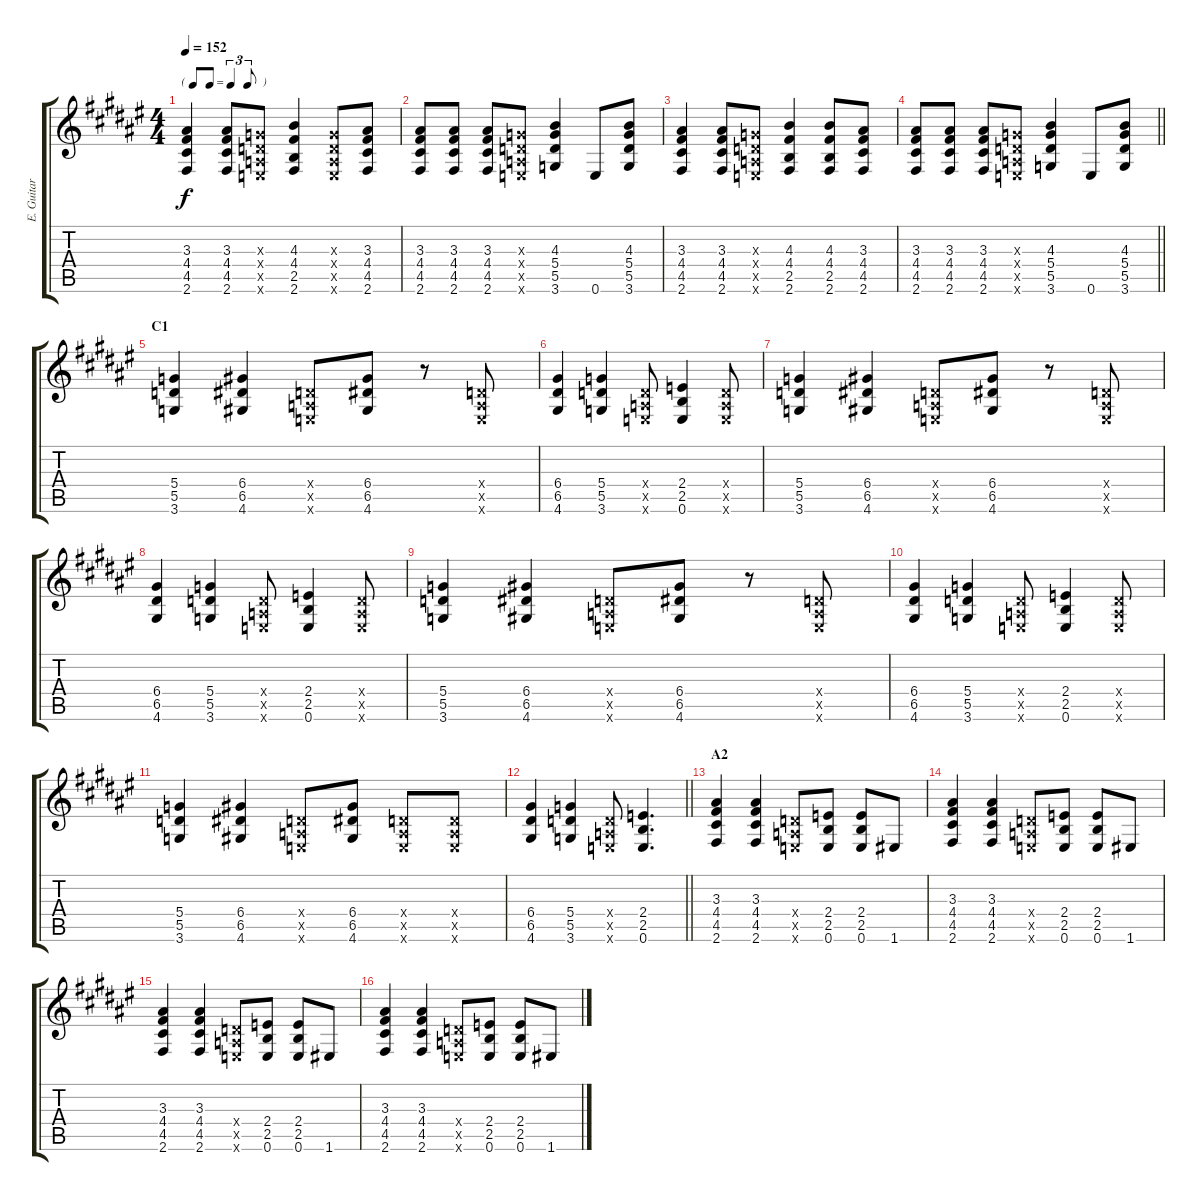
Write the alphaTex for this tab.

\track ("E. Guitar III" "E. Guitar ") {instrument overdrivenguitar}
\staff {score tabs}
\tuning (E4 B3 G3 D3 A2 E2) {hide}
\ts (4 4)
\tf triplet8th
\tempo 152
\clef g2
\ks f#
(3.3 4.4 4.5 2.6).4{dy f} (3.3 4.4 4.5 2.6).8 (0.3{x} 0.4{x} 0.5{x} 0.6{x}).8 (4.3 4.4 2.5 2.6).4 (0.3{x} 0.4{x} 0.5{x} 0.6{x}).8 (3.3 4.4 4.5 2.6).8 |
(3.3 4.4 4.5 2.6).8 (3.3 4.4 4.5 2.6).8 (3.3 4.4 4.5 2.6).8 (0.3{x} 0.4{x} 0.5{x} 0.6{x}).8 (4.3 5.4 5.5 3.6).4 0.6.8 (4.3 5.4 5.5 3.6).8 |
(3.3 4.4 4.5 2.6).4 (3.3 4.4 4.5 2.6).8 (0.3{x} 0.4{x} 0.5{x} 0.6{x}).8 (4.3 4.4 2.5 2.6).4 (4.3 4.4 2.5 2.6).8 (3.3 4.4 4.5 2.6).8 |
\barLineRight lightlight
(3.3 4.4 4.5 2.6).8 (3.3 4.4 4.5 2.6).8 (3.3 4.4 4.5 2.6).8 (0.3{x} 0.4{x} 0.5{x} 0.6{x}).8 (4.3 5.4 5.5 3.6).4 0.6.8 (4.3 5.4 5.5 3.6).8 |
\section ("" "C1")
(5.4 5.5 3.6).4 (6.4 6.5 4.6).4 (0.4{x} 0.5{x} 0.6{x}).8 (6.4 6.5 4.6).8 r.8 (0.4{x} 0.5{x} 0.6{x}).8 |
(6.4 6.5 4.6).4 (5.4 5.5 3.6).4 (0.4{x} 0.5{x} 0.6{x}).8 (2.4 2.5 0.6).4 (0.4{x} 0.5{x} 0.6{x}).8 |
(5.4 5.5 3.6).4 (6.4 6.5 4.6).4 (0.4{x} 0.5{x} 0.6{x}).8 (6.4 6.5 4.6).8 r.8 (0.4{x} 0.5{x} 0.6{x}).8 |
(6.4 6.5 4.6).4 (5.4 5.5 3.6).4 (0.4{x} 0.5{x} 0.6{x}).8 (2.4 2.5 0.6).4 (0.4{x} 0.5{x} 0.6{x}).8 |
(5.4 5.5 3.6).4 (6.4 6.5 4.6).4 (0.4{x} 0.5{x} 0.6{x}).8 (6.4 6.5 4.6).8 r.8 (0.4{x} 0.5{x} 0.6{x}).8 |
(6.4 6.5 4.6).4 (5.4 5.5 3.6).4 (0.4{x} 0.5{x} 0.6{x}).8 (2.4 2.5 0.6).4 (0.4{x} 0.5{x} 0.6{x}).8 |
(5.4 5.5 3.6).4 (6.4 6.5 4.6).4 (0.4{x} 0.5{x} 0.6{x}).8 (6.4 6.5 4.6).8 (0.4{x} 0.5{x} 0.6{x}).8 (0.4{x} 0.5{x} 0.6{x}).8 |
\barLineRight lightlight
(6.4 6.5 4.6).4 (5.4 5.5 3.6).4 (0.4{x} 0.5{x} 0.6{x}).8 (2.4 2.5 0.6).4{d} |
\section ("" "A2")
(3.3 4.4 4.5 2.6).4 (3.3 4.4 4.5 2.6).4 (0.4{x} 0.5{x} 0.6{x}).8 (2.4 2.5 0.6).8 (2.4 2.5 0.6).8 1.6.8 |
(3.3 4.4 4.5 2.6).4 (3.3 4.4 4.5 2.6).4 (0.4{x} 0.5{x} 0.6{x}).8 (2.4 2.5 0.6).8 (2.4 2.5 0.6).8 1.6.8 |
(3.3 4.4 4.5 2.6).4 (3.3 4.4 4.5 2.6).4 (0.4{x} 0.5{x} 0.6{x}).8 (2.4 2.5 0.6).8 (2.4 2.5 0.6).8 1.6.8 |
(3.3 4.4 4.5 2.6).4 (3.3 4.4 4.5 2.6).4 (0.4{x} 0.5{x} 0.6{x}).8 (2.4 2.5 0.6).8 (2.4 2.5 0.6).8 1.6.8
